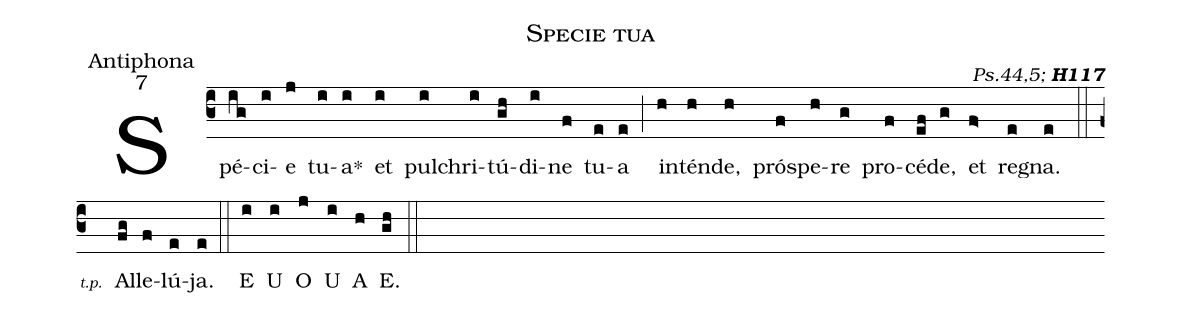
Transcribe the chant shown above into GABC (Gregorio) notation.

name:Specie tua;
office-part:Antiphona;
mode:7;
commentary:{\itshape\mdseries Ps.44,5;\/} {\bfseries H117};
%%
(c3) Spé(ig)ci(i)e(j) tu(i)a<sp>*</sp>(i) et(i) pul(i)chri(i)tú(gh)di(i)ne(f) tu(e)a(e) (;)
in(h)tén(h)de,(h) pró(f)spe(h)re(g) pro(f)cé(ef)de,(g) et(f>) re(e)gna.(e) (::)
<v>{\scriptsize\itshape t.p.\ }</v> Al(fg)le(f)lú(e)ja.(e) (::)
<eu> E(i) U(i) O(j) U(i) A(h) E.(gh) </eu> (::)
